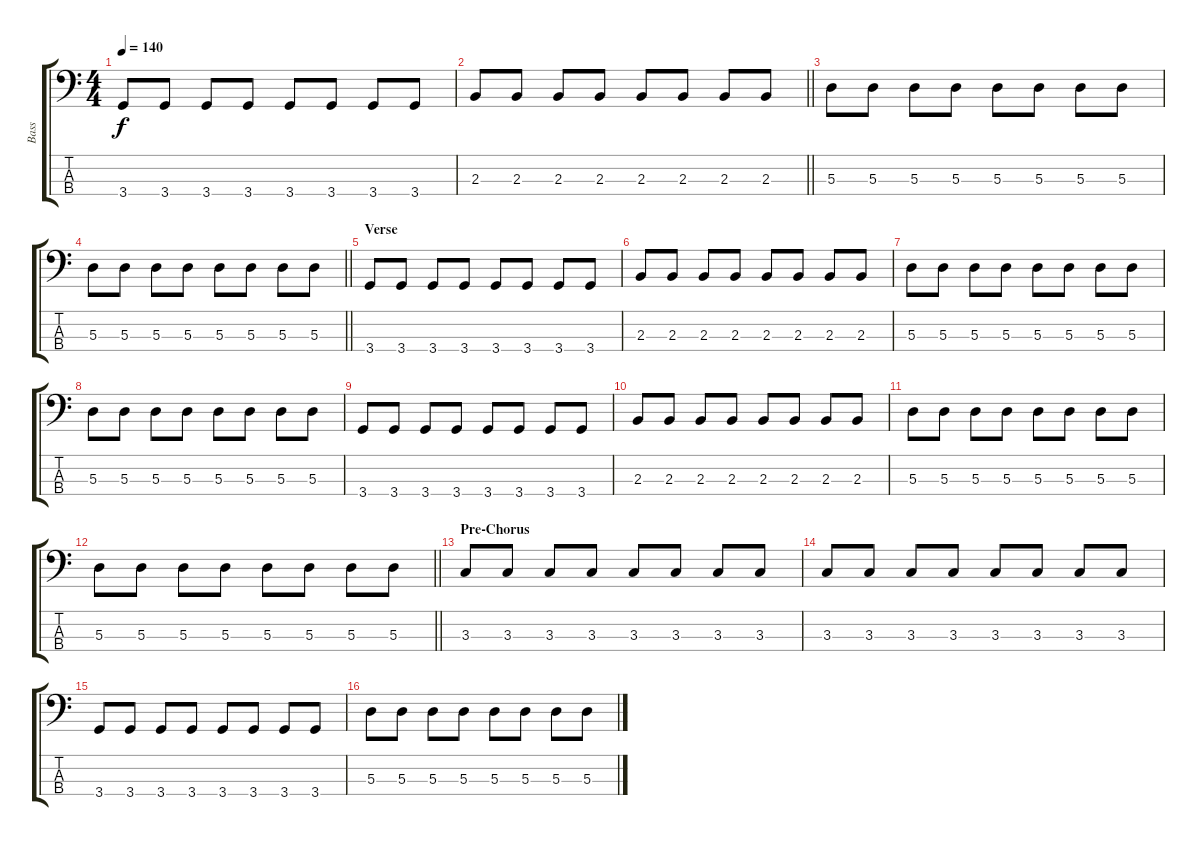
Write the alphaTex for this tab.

\track ("Bass" "Bass") {instrument electricbassfinger}
\staff {score tabs}
\tuning (G2 D2 A1 E1) {hide}
\ts (4 4)
\tempo 140
\clef f4
\ks c
3.4.8{dy f} 3.4.8 3.4.8 3.4.8 3.4.8 3.4.8 3.4.8 3.4.8 |
\barLineRight lightlight
2.3.8 2.3.8 2.3.8 2.3.8 2.3.8 2.3.8 2.3.8 2.3.8 |
5.3.8 5.3.8 5.3.8 5.3.8 5.3.8 5.3.8 5.3.8 5.3.8 |
\barLineRight lightlight
5.3.8 5.3.8 5.3.8 5.3.8 5.3.8 5.3.8 5.3.8 5.3.8 |
\section ("" "Verse")
3.4.8 3.4.8 3.4.8 3.4.8 3.4.8 3.4.8 3.4.8 3.4.8 |
2.3.8 2.3.8 2.3.8 2.3.8 2.3.8 2.3.8 2.3.8 2.3.8 |
5.3.8 5.3.8 5.3.8 5.3.8 5.3.8 5.3.8 5.3.8 5.3.8 |
5.3.8 5.3.8 5.3.8 5.3.8 5.3.8 5.3.8 5.3.8 5.3.8 |
3.4.8 3.4.8 3.4.8 3.4.8 3.4.8 3.4.8 3.4.8 3.4.8 |
2.3.8 2.3.8 2.3.8 2.3.8 2.3.8 2.3.8 2.3.8 2.3.8 |
5.3.8 5.3.8 5.3.8 5.3.8 5.3.8 5.3.8 5.3.8 5.3.8 |
\barLineRight lightlight
5.3.8 5.3.8 5.3.8 5.3.8 5.3.8 5.3.8 5.3.8 5.3.8 |
\section ("" "Pre-Chorus")
3.3.8 3.3.8 3.3.8 3.3.8 3.3.8 3.3.8 3.3.8 3.3.8 |
3.3.8 3.3.8 3.3.8 3.3.8 3.3.8 3.3.8 3.3.8 3.3.8 |
3.4.8 3.4.8 3.4.8 3.4.8 3.4.8 3.4.8 3.4.8 3.4.8 |
5.3.8 5.3.8 5.3.8 5.3.8 5.3.8 5.3.8 5.3.8 5.3.8
